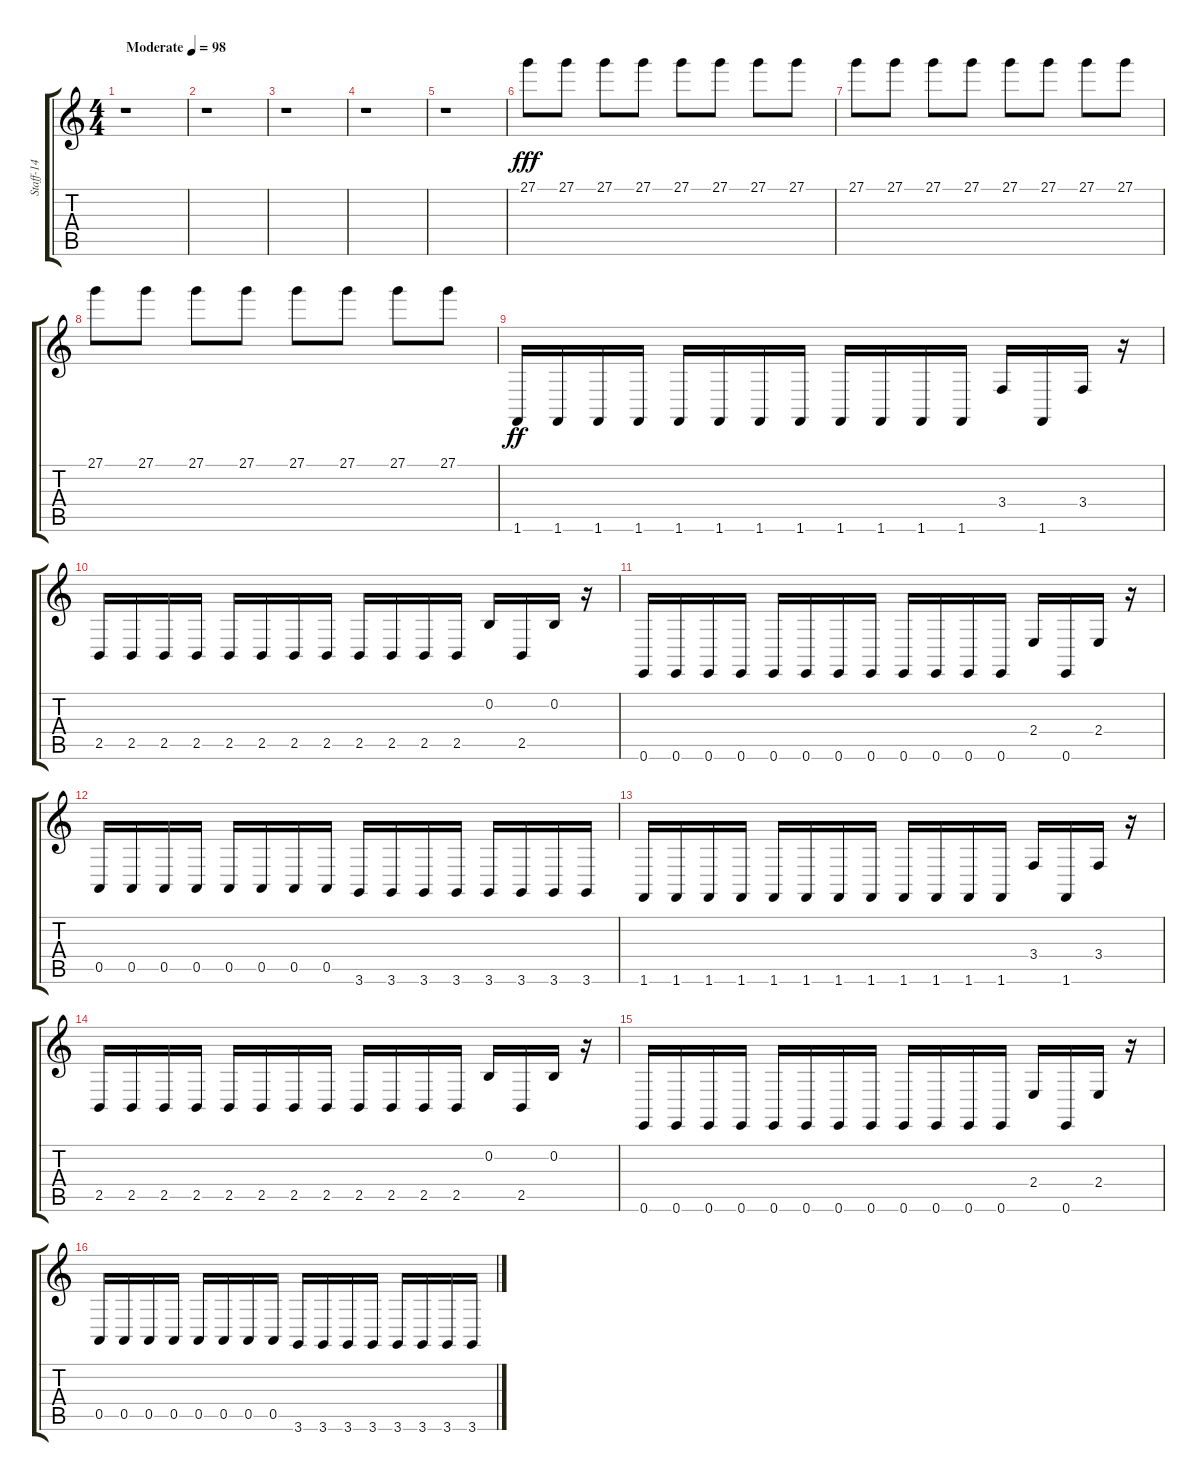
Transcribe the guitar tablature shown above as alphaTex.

\track ("Staff-14" "Staff-14") {instrument tremolostrings}
\staff {score tabs}
\tuning (E4 B3 G3 D3 A2 E2) {hide}
\ts (4 4)
\tempo (98 "Moderate")
\clef g2
\ks c
r.1{dy fff instrument tremolostrings} |
r.1 |
r.1 |
r.1 |
r.1 |
27.1.8 27.1.8 27.1.8 27.1.8 27.1.8 27.1.8 27.1.8 27.1.8 |
27.1.8 27.1.8 27.1.8 27.1.8 27.1.8 27.1.8 27.1.8 27.1.8 |
27.1.8 27.1.8 27.1.8 27.1.8 27.1.8 27.1.8 27.1.8 27.1.8{volume 5} |
1.6.16{dy ff volume 2 instrument synthbrass1} 1.6.16{volume 2} 1.6.16{volume 2} 1.6.16{volume 2} 1.6.16{volume 3} 1.6.16{volume 3} 1.6.16{volume 3} 1.6.16{volume 4} 1.6.16{volume 4} 1.6.16{volume 4} 1.6.16{volume 5} 1.6.16{volume 6} 3.4.16{volume 6} 1.6.16{volume 7} 3.4.16{volume 8} r.16{volume 10} |
2.5.16{volume 2} 2.5.16{volume 2} 2.5.16{volume 2} 2.5.16{volume 2} 2.5.16{volume 3} 2.5.16{volume 3} 2.5.16{volume 3} 2.5.16{volume 4} 2.5.16{volume 4} 2.5.16{volume 4} 2.5.16{volume 5} 2.5.16{volume 6} 0.2.16{volume 6} 2.5.16{volume 7} 0.2.16{volume 8} r.16{volume 10} |
0.6.16{volume 2} 0.6.16{volume 2} 0.6.16{volume 2} 0.6.16{volume 2} 0.6.16{volume 3} 0.6.16{volume 3} 0.6.16{volume 3} 0.6.16{volume 4} 0.6.16{volume 4} 0.6.16{volume 4} 0.6.16{volume 5} 0.6.16{volume 6} 2.4.16{volume 6} 0.6.16{volume 7} 2.4.16{volume 8} r.16{volume 10} |
0.5.16{volume 2} 0.5.16{volume 3} 0.5.16{volume 3} 0.5.16{volume 4} 0.5.16{volume 5} 0.5.16{volume 6} 0.5.16{volume 6} 0.5.16{volume 8} 3.6.16{volume 2} 3.6.16{volume 3} 3.6.16{volume 3} 3.6.16{volume 4} 3.6.16{volume 5} 3.6.16{volume 6} 3.6.16{volume 6} 3.6.16{volume 8} |
1.6.16{volume 2} 1.6.16{volume 2} 1.6.16{volume 3} 1.6.16{volume 3} 1.6.16{volume 4} 1.6.16{volume 4} 1.6.16{volume 5} 1.6.16{volume 5} 1.6.16{volume 6} 1.6.16{volume 6} 1.6.16{volume 6} 1.6.16{volume 6} 3.4.16{volume 7} 1.6.16{volume 7} 3.4.16{volume 8} r.16{volume 10} |
2.5.16{volume 2} 2.5.16{volume 2} 2.5.16{volume 3} 2.5.16{volume 3} 2.5.16{volume 4} 2.5.16{volume 4} 2.5.16{volume 5} 2.5.16{volume 5} 2.5.16{volume 6} 2.5.16{volume 6} 2.5.16{volume 6} 2.5.16{volume 6} 0.2.16{volume 7} 2.5.16{volume 7} 0.2.16{volume 8} r.16{volume 10} |
0.6.16{volume 2} 0.6.16{volume 2} 0.6.16{volume 3} 0.6.16{volume 3} 0.6.16{volume 4} 0.6.16{volume 4} 0.6.16{volume 5} 0.6.16{volume 5} 0.6.16{volume 6} 0.6.16{volume 6} 0.6.16{volume 6} 0.6.16{volume 6} 2.4.16{volume 7} 0.6.16{volume 7} 2.4.16{volume 8} r.16{volume 10} |
0.5.16{volume 2} 0.5.16{volume 3} 0.5.16{volume 3} 0.5.16{volume 4} 0.5.16{volume 5} 0.5.16{volume 6} 0.5.16{volume 6} 0.5.16{volume 8} 3.6.16{volume 2} 3.6.16{volume 3} 3.6.16{volume 3} 3.6.16{volume 4} 3.6.16{volume 5} 3.6.16{volume 6} 3.6.16{volume 6} 3.6.16{volume 8}
